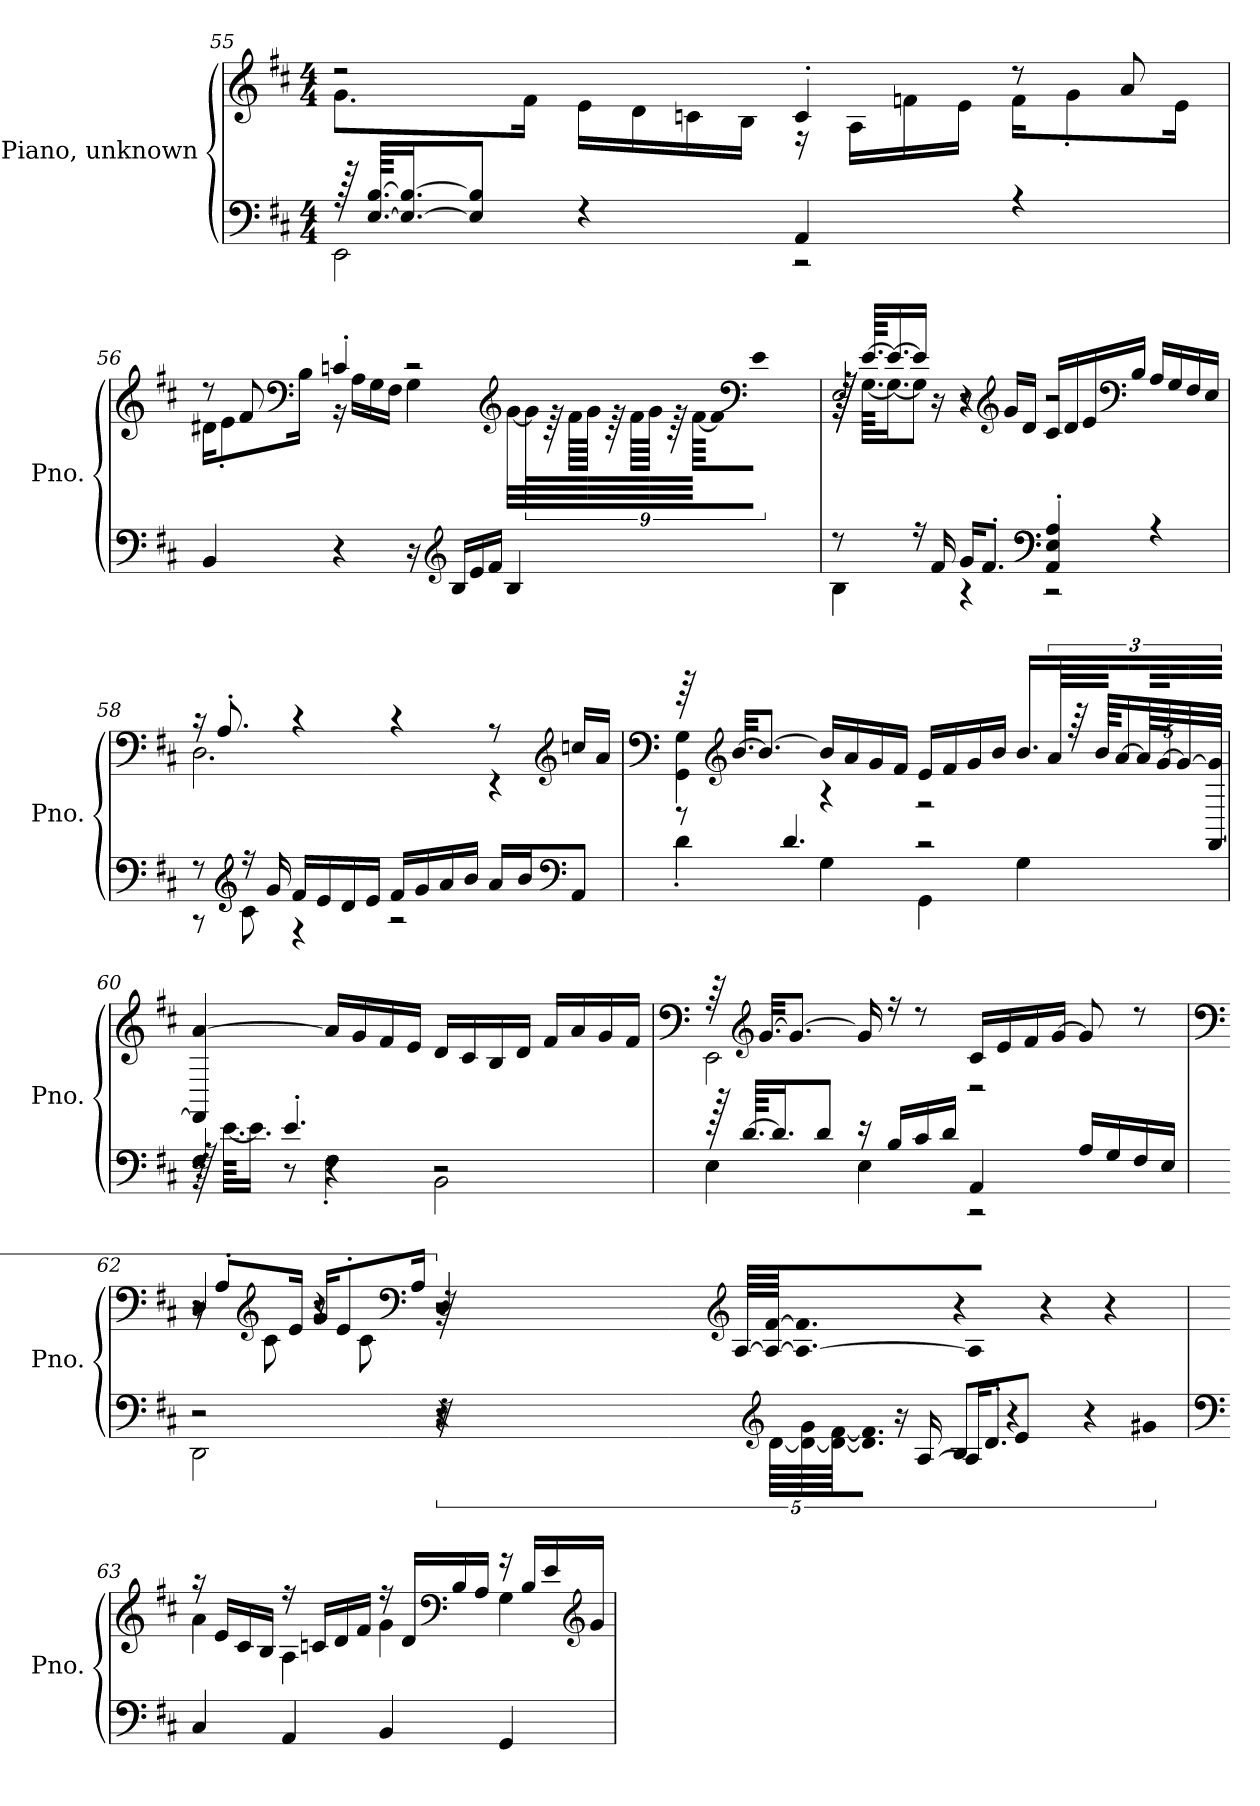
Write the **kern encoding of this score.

**kern	**kern
*part1	*part1
*staff2	*staff1
*I"Piano, unknown	*
*I'Pno.	*
!!LO:LB:g=z
*clefF4	*clefG2
*k[f#c#]	*k[f#c#]
*M4/4	*M4/4
=55	=55
*^	*^
128r	2EE\	2r	8.g\L
[64.E/ [64.B/KKLL	.	.	.
16.E/_ 16.B/_J	.	.	.
8E/] 8B/]J	.	.	.
.	.	.	16f#\Jk
4r	.	.	16e\LL
.	.	.	16d\
.	.	.	16cn\
.	.	.	16B\JJ
4AA/	2r	4c'/	16r
.	.	.	16A\LL
.	.	.	16fn\
.	.	.	16e\JJ
4r	.	8r	16f\KL
.	.	.	8g'\
.	.	8a/	.
.	.	.	16e\Jk
*v	*v	*	*
!!LO:LB:g=z	!!
=56	=56	=56
4BB/	8r	16d#X\KL
.	.	8e'\
.	8f#/	.
*	*clefF4	*
.	.	16B\Jk
4r	4cn'/	16r
.	.	16A\LL
.	.	16G\
.	.	16F#\JJ
16r	2r	4G\
*clefG2	*	*
16B/LL	.	.
16e/	.	.
16f#/JJ	.	.
*	*clefG2	*
4B/	.	[32g\LLL
.	.	96g\JJJk]
.	.	96r
.	.	96f#\LLLL
.	.	96g\JJJJ
.	.	96r
.	.	96f#\LLLL
.	.	96g\JJJJ
.	.	96r
.	.	[96f#\KKLL
.	.	16f#\]
*	*clefF4	*
.	.	16e\JJ
!!LO:PB:g=z
=57	=57	=57
*^	*	*^
8r	4B\	128r	128r	2E/
.	.	[64.e/KKLL	[64.G\KKLL	.
.	.	16.e/_	16.G\J_	.
16r	.	16e/JJ]	8G\J]	.
16f#/	.	16r	.	.
16g/KL	4r	8r	4r	.
8.f#'/J	.	.	.	.
*	*	*clefG2	*	*
.	.	16g/LL	.	.
.	.	16d/JJ	.	.
*clefF4	*	*	*	*
4AA/' 4E/' 4A/'	2r	16c#/LL	2r	2r
.	.	16d/	.	.
.	.	16e/	.	.
*	*	*clefF4	*	*
.	.	16B/JJ	.	.
4r	.	16A/LL	.	.
.	.	16G/	.	.
.	.	16F#/	.	.
.	.	16E/JJ	.	.
*	*	*	*v	*v
=58	=58	=58	=58
8r	8r	16r	2.D\
.	.	8.A'/	.
*clefG2	*	*	*
16r	8c#\	.	.
16g/	.	.	.
16f#/LL	4r	4r	.
16e/	.	.	.
16d/	.	.	.
16e/JJ	.	.	.
16f#/LL	2r	4r	.
16g/	.	.	.
16a/	.	.	.
16b/JJ	.	.	.
16a/LL	.	8r	4r
16b/J	.	.	.
*clefF4	*	*clefG2	*
8AA/J	.	16ccn/LL	.
.	.	16a/JJ	.
!!LO:LB:g=z	!!
=59	=59	=59	=59
*	*	*clefF4	*
8r	4d'\	64r	4GG\ 4G\
*	*	*clefG2	*
.	.	[32.b/KKL	.
.	.	8.b/J_	.
4.d/	.	.	.
.	4G\	16b/LL]	4r
.	.	16a/	.
.	.	16g/	.
.	.	16f#/JJ	.
2r	4GG\	16e/LL	2r
.	.	16f#/	.
.	.	16g/	.
.	.	16b/JJ	.
.	4G\	16.b/LL	.
.	.	96a/JJkk	.
.	.	96r	.
.	.	96b/KKLL	.
*	*	*Xbrackettup	*
.	.	[20a/	.
.	.	80a/LL]	.
.	.	[80g/J	.
.	.	40g/_	.
.	.	[40FF#/ 40g/]JJJ	.
*	*	*v	*v
=60	=60	=60
*	*^	*
8r	128r	4F#/	4FF#/] [4a/
.	[64.e\KKLL	.	.
.	16.e\JJ]	.	.
4.e'/	8r	.	.
.	4F#'\	4r	16a/LL]
.	.	.	16g/
.	.	.	16f#/
.	.	.	16e/JJ
2r	2BB\	2r	16d/LL
.	.	.	16c#/
.	.	.	16B/
.	.	.	16d/JJ
.	.	.	16f#/LL
.	.	.	16a/
.	.	.	16g/
.	.	.	16f#/JJ
*v	*v	*v	*
!!LO:LB:g=z
=61	=61
*	*clefF4
*^	*^
128r	4E\	64r	2EE\
[64.d/KKLL	.	.	.
*	*	*clefG2	*
.	.	[32.g/KKL	.
16.d/J]	.	.	.
.	.	8.g/J_	.
8d/J	.	.	.
16r	4E\	16g/]	.
16B/LL	.	16r	.
16c#/	.	8r	.
16d/JJ	.	.	.
4AA/	2r	16c#/LL	2r
.	.	16e/	.
.	.	16f#/	.
.	.	[16g/JJ	.
16A/LL	.	8g/]	.
16G/	.	.	.
16F#/	.	8r	.
16E/JJ	.	.	.
*v	*v	*	*
*	*v	*v
!!LO:LB:g=z
=62	=62
*	*clefF4
*^	*^
*	*^	*	*^
2r	2DD\	2r	16r	8r	4D/
.	.	.	8A'/L	.	.
*	*	*	*clefG2	*	*
.	.	.	.	8c#\	.
.	.	.	16e/Jk	.	.
.	.	.	16g/KL	8r	4r
.	.	.	8e'/	.	.
.	.	.	.	8c#\	.
*	*	*	*clefF4	*	*
.	.	.	16A/Jk	.	.
*	*	*	*brackettup	*	*
4r	40r	8r	96r	2r	4D/
*	*	*	*clefG2	*	*
.	.	.	[96A/LLLL	.	.
.	.	.	96A/_ [96f#/JJ	.	.
*clefG2	*	*	*	*	*
.	[80d\LLLL	.	.	.	.
.	.	.	16.A/_ 16.f#/]	.	.
.	80d\_ 80g\	.	.	.	.
.	80d\_ [80f#\JJJ	.	.	.	.
.	8.d\] 8.f#\]J	.	.	.	.
.	.	16r	16A/JJ]	.	.
.	.	[16A/	16r	.	.
8B/L	8r	16A/KL]	4r	.	4r
.	.	8.d'/J	.	.	.
8e/J	16r	.	.	.	.
.	16g#X\	.	.	.	.
*v	*v	*v	*	*	*
*	*v	*v	*v
!!LO:LB:g=z
=63	=63
*clefF4	*
*	*^
4C#/	16r	4a\
.	16e/LL	.
.	16c#/	.
.	16B/JJ	.
4AA/	16r	4A\
.	16cn/LL	.
.	16d/	.
.	16f#/JJ	.
4BB/	16r	4g\
.	16d/LL	.
*	*clefF4	*
.	16B/	.
.	16A/JJ	.
4GG/	16r	4G\
.	16B/LL	.
.	16e/	.
*	*clefG2	*
.	16g/JJ	.
*	*v	*v
=	=
*-	*-
